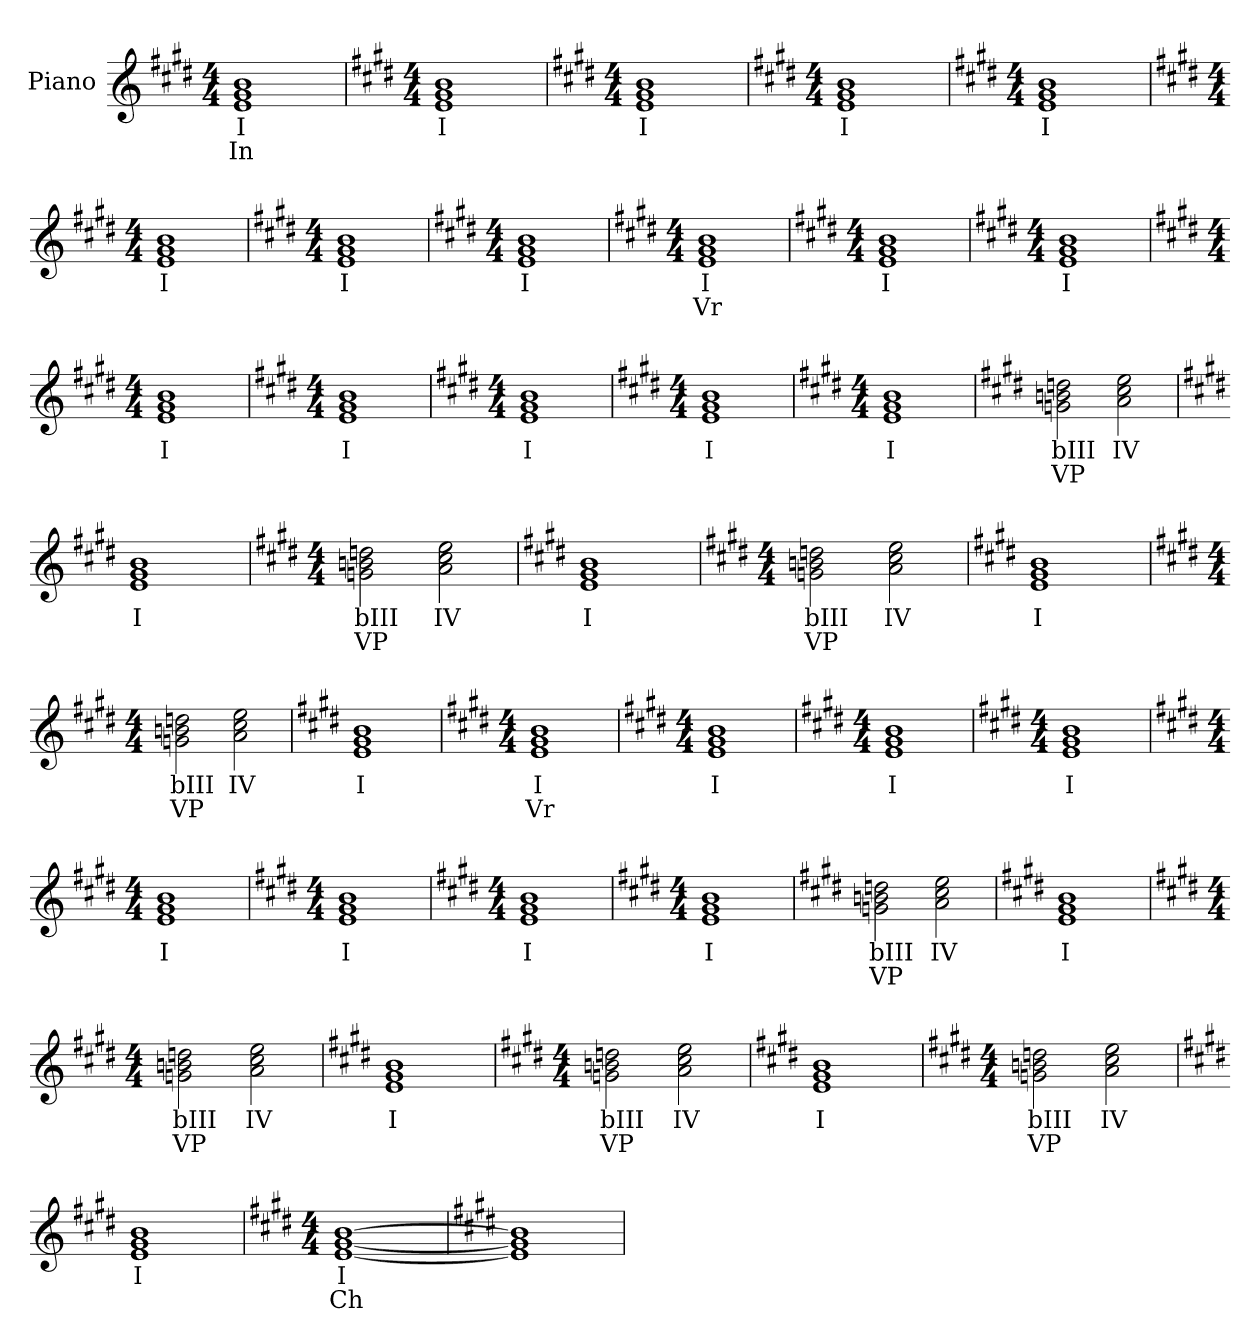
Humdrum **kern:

**kern	**text	**text
*part1	*part1	*part1
*staff1	*staff1	*staff1
*I"Piano	*	*
*I'Pno	*	*
*k[f#c#g#d#]	*	*
*E:	*	*
*M4/4	*	*
=	=	=
1e 1g# 1b	I	In
=	=	=
*k[f#c#g#d#]	*	*
*E:	*	*
*M4/4	*	*
1e 1g# 1b	I	.
=	=	=
*k[f#c#g#d#]	*	*
*E:	*	*
*M4/4	*	*
1e 1g# 1b	I	.
=	=	=
*k[f#c#g#d#]	*	*
*E:	*	*
*M4/4	*	*
1e 1g# 1b	I	.
=	=	=
*k[f#c#g#d#]	*	*
*E:	*	*
*M4/4	*	*
1e 1g# 1b	I	.
=	=	=
*k[f#c#g#d#]	*	*
*E:	*	*
*M4/4	*	*
1e 1g# 1b	I	.
=	=	=
*k[f#c#g#d#]	*	*
*E:	*	*
*M4/4	*	*
1e 1g# 1b	I	.
=	=	=
*k[f#c#g#d#]	*	*
*E:	*	*
*M4/4	*	*
1e 1g# 1b	I	.
=	=	=
*k[f#c#g#d#]	*	*
*E:	*	*
*M4/4	*	*
1e 1g# 1b	I	Vr
=	=	=
*k[f#c#g#d#]	*	*
*E:	*	*
*M4/4	*	*
1e 1g# 1b	I	.
=	=	=
*k[f#c#g#d#]	*	*
*E:	*	*
*M4/4	*	*
1e 1g# 1b	I	.
=	=	=
*k[f#c#g#d#]	*	*
*E:	*	*
*M4/4	*	*
1e 1g# 1b	I	.
=	=	=
*k[f#c#g#d#]	*	*
*E:	*	*
*M4/4	*	*
1e 1g# 1b	I	.
=	=	=
*k[f#c#g#d#]	*	*
*E:	*	*
*M4/4	*	*
1e 1g# 1b	I	.
=	=	=
*k[f#c#g#d#]	*	*
*E:	*	*
*M4/4	*	*
1e 1g# 1b	I	.
=	=	=
*k[f#c#g#d#]	*	*
*E:	*	*
*M4/4	*	*
1e 1g# 1b	I	.
=	=	=
*k[f#c#g#d#]	*	*
*E:	*	*
2gn 2bn 2ddn	bIII	VP
2a 2cc# 2ee	IV	.
=	=	=
*k[f#c#g#d#]	*	*
*E:	*	*
1e 1g# 1b	I	.
=	=	=
*k[f#c#g#d#]	*	*
*E:	*	*
*M4/4	*	*
2gn 2bn 2ddn	bIII	VP
2a 2cc# 2ee	IV	.
=	=	=
*k[f#c#g#d#]	*	*
*E:	*	*
1e 1g# 1b	I	.
=	=	=
*k[f#c#g#d#]	*	*
*E:	*	*
*M4/4	*	*
2gn 2bn 2ddn	bIII	VP
2a 2cc# 2ee	IV	.
=	=	=
*k[f#c#g#d#]	*	*
*E:	*	*
1e 1g# 1b	I	.
=	=	=
*k[f#c#g#d#]	*	*
*E:	*	*
*M4/4	*	*
2gn 2bn 2ddn	bIII	VP
2a 2cc# 2ee	IV	.
=	=	=
*k[f#c#g#d#]	*	*
*E:	*	*
1e 1g# 1b	I	.
=	=	=
*k[f#c#g#d#]	*	*
*E:	*	*
*M4/4	*	*
1e 1g# 1b	I	Vr
=	=	=
*k[f#c#g#d#]	*	*
*E:	*	*
*M4/4	*	*
1e 1g# 1b	I	.
=	=	=
*k[f#c#g#d#]	*	*
*E:	*	*
*M4/4	*	*
1e 1g# 1b	I	.
=	=	=
*k[f#c#g#d#]	*	*
*E:	*	*
*M4/4	*	*
1e 1g# 1b	I	.
=	=	=
*k[f#c#g#d#]	*	*
*E:	*	*
*M4/4	*	*
1e 1g# 1b	I	.
=	=	=
*k[f#c#g#d#]	*	*
*E:	*	*
*M4/4	*	*
1e 1g# 1b	I	.
=	=	=
*k[f#c#g#d#]	*	*
*E:	*	*
*M4/4	*	*
1e 1g# 1b	I	.
=	=	=
*k[f#c#g#d#]	*	*
*E:	*	*
*M4/4	*	*
1e 1g# 1b	I	.
=	=	=
*k[f#c#g#d#]	*	*
*E:	*	*
2gn 2bn 2ddn	bIII	VP
2a 2cc# 2ee	IV	.
=	=	=
*k[f#c#g#d#]	*	*
*E:	*	*
1e 1g# 1b	I	.
=	=	=
*k[f#c#g#d#]	*	*
*E:	*	*
*M4/4	*	*
2gn 2bn 2ddn	bIII	VP
2a 2cc# 2ee	IV	.
=	=	=
*k[f#c#g#d#]	*	*
*E:	*	*
1e 1g# 1b	I	.
=	=	=
*k[f#c#g#d#]	*	*
*E:	*	*
*M4/4	*	*
2gn 2bn 2ddn	bIII	VP
2a 2cc# 2ee	IV	.
=	=	=
*k[f#c#g#d#]	*	*
*E:	*	*
1e 1g# 1b	I	.
=	=	=
*k[f#c#g#d#]	*	*
*E:	*	*
*M4/4	*	*
2gn 2bn 2ddn	bIII	VP
2a 2cc# 2ee	IV	.
=	=	=
*k[f#c#g#d#]	*	*
*E:	*	*
1e 1g# 1b	I	.
=	=	=
*k[f#c#g#d#]	*	*
*E:	*	*
*M4/4	*	*
[1e [1g# [1b	I	Ch
=	=	=
*k[f#c#g#d#]	*	*
*E:	*	*
1e] 1g#] 1b]	.	.
=	=	=
*-	*-	*-
